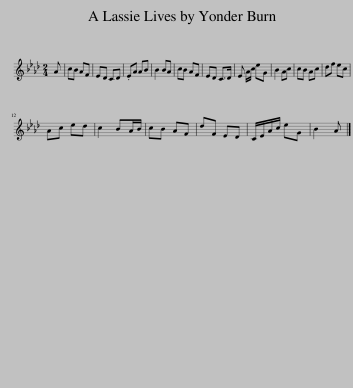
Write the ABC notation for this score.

X:1
L:1/8
M:2/4
I:linebreak $
K:Ab
V:1 treble
V:1
 A | cB AF | ED CD | .EA AB | B2 BA | %5
 cB AF | ED C>D | E A/c/ eG | B2 Ac | cB Ac | %10
 df ec |$ Ac ed | c2 BA/B/ | cB AF | dF ED | %15
 C/E/A/c/ eG | B2 A |] %17
